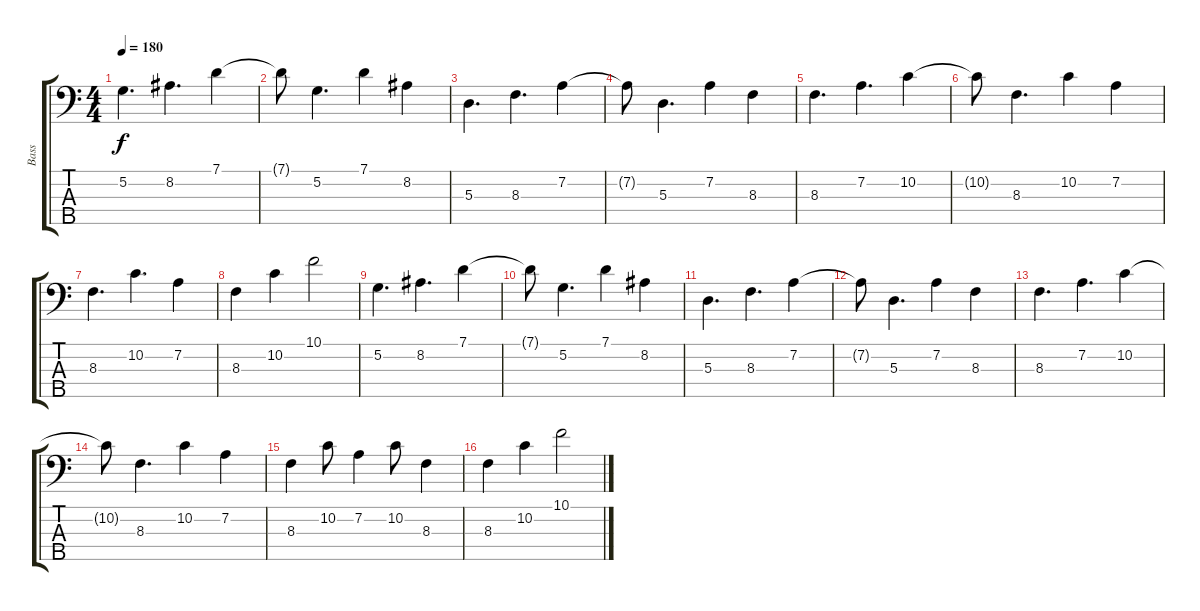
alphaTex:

\track ("Bass" "Bass") {instrument electricbassfinger}
\staff {score tabs}
\tuning (G2 D2 A1 E1 B0) {hide}
\ts (4 4)
\tempo 180
\clef f4
\ks c
5.2.4{d dy f} 8.2.4{d} 7.1.4 |
7.1{t}.8 5.2.4{d} 7.1.4 8.2.4 |
5.3.4{d} 8.3.4{d} 7.2.4 |
7.2{t}.8 5.3.4{d} 7.2.4 8.3.4 |
8.3.4{d} 7.2.4{d} 10.2.4 |
10.2{t}.8 8.3.4{d} 10.2.4 7.2.4 |
8.3.4{d} 10.2.4{d} 7.2.4 |
8.3.4 10.2.4 10.1.2 |
5.2.4{d} 8.2.4{d} 7.1.4 |
7.1{t}.8 5.2.4{d} 7.1.4 8.2.4 |
5.3.4{d} 8.3.4{d} 7.2.4 |
7.2{t}.8 5.3.4{d} 7.2.4 8.3.4 |
8.3.4{d} 7.2.4{d} 10.2.4 |
10.2{t}.8 8.3.4{d} 10.2.4 7.2.4 |
8.3.4 10.2.8 7.2.4 10.2.8 8.3.4 |
8.3.4 10.2.4 10.1.2
